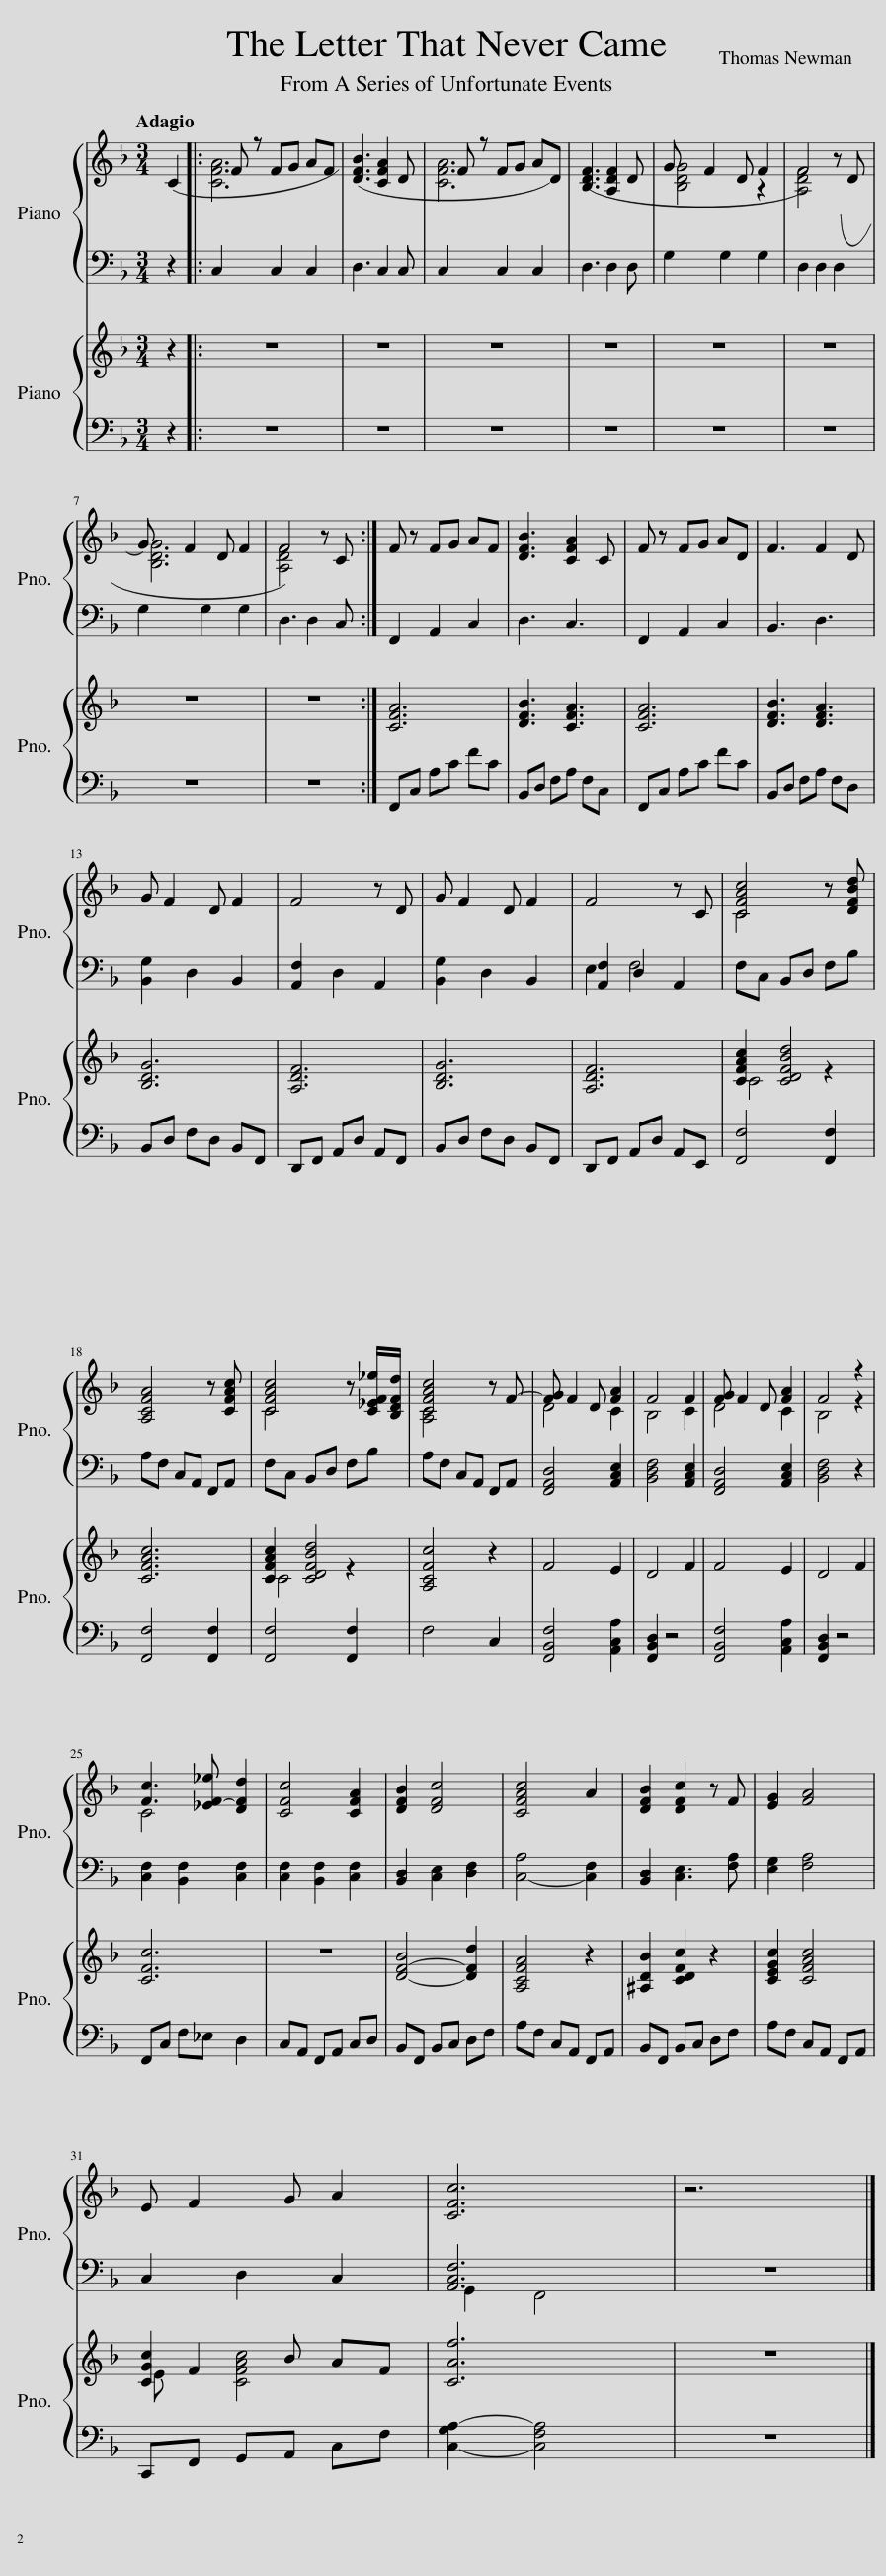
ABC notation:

X:1
%%score { ( 1 3 ) | ( 2 4 ) } { ( 5 7 ) | 6 }
L:1/8
Q:1/4=72
M:3/4
I:linebreak $
K:F
V:1 treble
V:3 treble
V:2 bass
V:4 bass
V:5 treble
V:7 treble
V:6 bass
V:1
 (C2 |: F) z FG AF | ([DFB]3 [CFA]2) D | F z FG AD | ([B,DF]3 [A,DF]2) D | %5
 G F2 D F2 | F4 z (D |$ G) F2 D F2 | F4 z C :| F z FG AF | %10
 [DFB]3 [CFA]2 C | F z FG AD | F3 F2 D |$ G F2 D F2 | F4 z D | %15
 G F2 D F2 | F4 z C | [CFAc]4 z [DFBd] |$ [A,CFA]4 z [CFAc] | [CFAc]4 z [C_EF_e]/[B,DFd]/ | %20
 [CFAc]4 z F- | [FG] F2 D [FA]2 | F4 F2 | [FG] F2 D [FA]2 | F4 z2 |$ %25
 [Fc]3 [_EF-_e] [DFd]2 | [CFc]4 [CFA]2 | [DFB]2 [DFc]4 | [CFAc]4 A2 | [DFB]2 [DFc]2 z F | %30
 [EG]2 [FA]4 |$ E F2 G A2 | [CFc]6 | z6 |] %34
V:2
 z2 |: C,2 C,2 C,2 | D,3 C,2 C, | C,2 C,2 C,2 | D,3 D,2 D, | %5
 G,2 G,2 G,2 | D,2 D,2 D,2 |$ G,2 G,2 G,2 | D,3 D,2 C, :| F,,2 A,,2 C,2 | %10
 D,3 C,3 | F,,2 A,,2 C,2 | B,,3 D,3 |$ [B,,G,]2 D,2 B,,2 | [A,,F,]2 D,2 A,,2 | %15
 [B,,G,]2 D,2 B,,2 | [A,,F,]2 D,2 A,,2 | F,C, B,,D, F,B, |$ A,F, C,A,, F,,A,, | F,C, B,,D, F,B, | %20
 A,F, C,A,, F,,A,, | [F,,A,,D,]4 [A,,C,E,]2 | [B,,D,F,]4 [A,,C,E,]2 | [F,,A,,D,]4 [A,,C,E,]2 | [B,,D,F,]4 z2 |$ %25
 [C,F,]2 [B,,F,]2 [C,F,]2 | [C,F,]2 [B,,F,]2 [C,F,]2 | [B,,D,]2 [C,E,]2 [D,F,]2 | [C,-A,]4 [C,F,]2 | [B,,D,]2 [C,E,]3 [F,A,] | %30
 [E,G,]2 [F,A,]4 |$ C,2 D,2 C,2 | [A,,C,F,]6 | z6 |] %34
V:3
 x2 |: [CFA]6 | x6 | [CFA]6 | x6 | %5
 [B,DG]4 z2 | [A,DF]4 x2 |$ ([B,DG]6 | [A,DF]4) x2 :| x6 | %10
 x6 | x6 | x6 |$ x6 | x6 | %15
 x6 | x6 | C4 x2 |$ x6 | C4 x2 | %20
 [A,C]4 x2 | D4 C2 | B,4 C2 | D4 C2 | B,4 z2 |$ %25
 C4 x2 | x6 | x6 | x6 | x6 | %30
 x6 |$ x6 | x6 | x6 |] %34
V:4
 x2 |: x6 | x6 | x6 | x6 | %5
 x6 | x6 |$ x6 | x6 :| x6 | %10
 x6 | x6 | x6 |$ x6 | x6 | %15
 x6 | E,2 F,4 | x6 |$ x6 | x6 | %20
 x6 | x6 | x6 | x6 | x6 |$ %25
 x6 | x6 | x6 | x6 | x6 | %30
 x6 |$ x6 | G,,2 F,,4 | x6 |] %34
V:5
 z2 |: z6 | z6 | z6 | z6 | %5
 z6 | z6 |$ z6 | z6 :| [CFA]6 | %10
 [DFB]3 [CFA]3 | [CFA]6 | [DFB]3 [DFA]3 |$ [B,DG]6 | [A,DF]6 | %15
 [B,DG]6 | [A,DF]6 | [CFAc]2 [CDFBd]4 |$ [CFAc]6 | [CFAc]2 [CDFBd]4 | %20
 [A,CFc]4 z2 | F4 E2 | D4 F2 | F4 E2 | D4 F2 |$ %25
 [CFc]6 | z6 | [D-F-B]4 [DFd]2 | [A,CFA]4 z2 | [^A,DB]2 [CDFc]2 z2 | %30
 [CEGc]2 [CFAc]4 |$ E F2 B AF | [CAf]6 | z6 |] %34
V:6
 z2 |: z6 | z6 | z6 | z6 | %5
 z6 | z6 |$ z6 | z6 :| F,,C, A,C FC | %10
 B,,D, F,A, F,C, | F,,C, A,C FC | B,,D, F,A, F,D, |$ B,,D, F,D, B,,F,, | D,,F,, A,,D, A,,F,, | %15
 B,,D, F,D, B,,F,, | D,,F,, A,,D, A,,E,, | [F,,F,]4 [F,,F,]2 |$ [F,,F,]4 [F,,F,]2 | [F,,F,]4 [F,,F,]2 | %20
 F,4 C,2 | [F,,B,,F,]4 [A,,C,A,]2 | [F,,B,,D,]2 z4 | [F,,B,,F,]4 [A,,C,A,]2 | [F,,B,,D,]2 z4 |$ %25
 F,,C, F,_E, D,2 | C,A,, F,,A,, C,D, | B,,F,, B,,C, D,F, | A,F, C,A,, F,,A,, | B,,F,, B,,C, D,F, | %30
 A,F, C,A,, F,,A,, |$ C,,F,, G,,A,, C,F, | [C,-G,A,-]2 [C,F,A,]4 | z6 |] %34
V:7
 x2 |: x6 | x6 | x6 | x6 | %5
 x6 | x6 |$ x6 | x6 :| x6 | %10
 x6 | x6 | x6 |$ x6 | x6 | %15
 x6 | x6 | C4 z2 |$ x6 | C4 z2 | %20
 x6 | x6 | x6 | x6 | x6 |$ %25
 x6 | x6 | x6 | x6 | x6 | %30
 x6 |$ [CGc]2 [CFAc]4 | x6 | x6 |] %34
